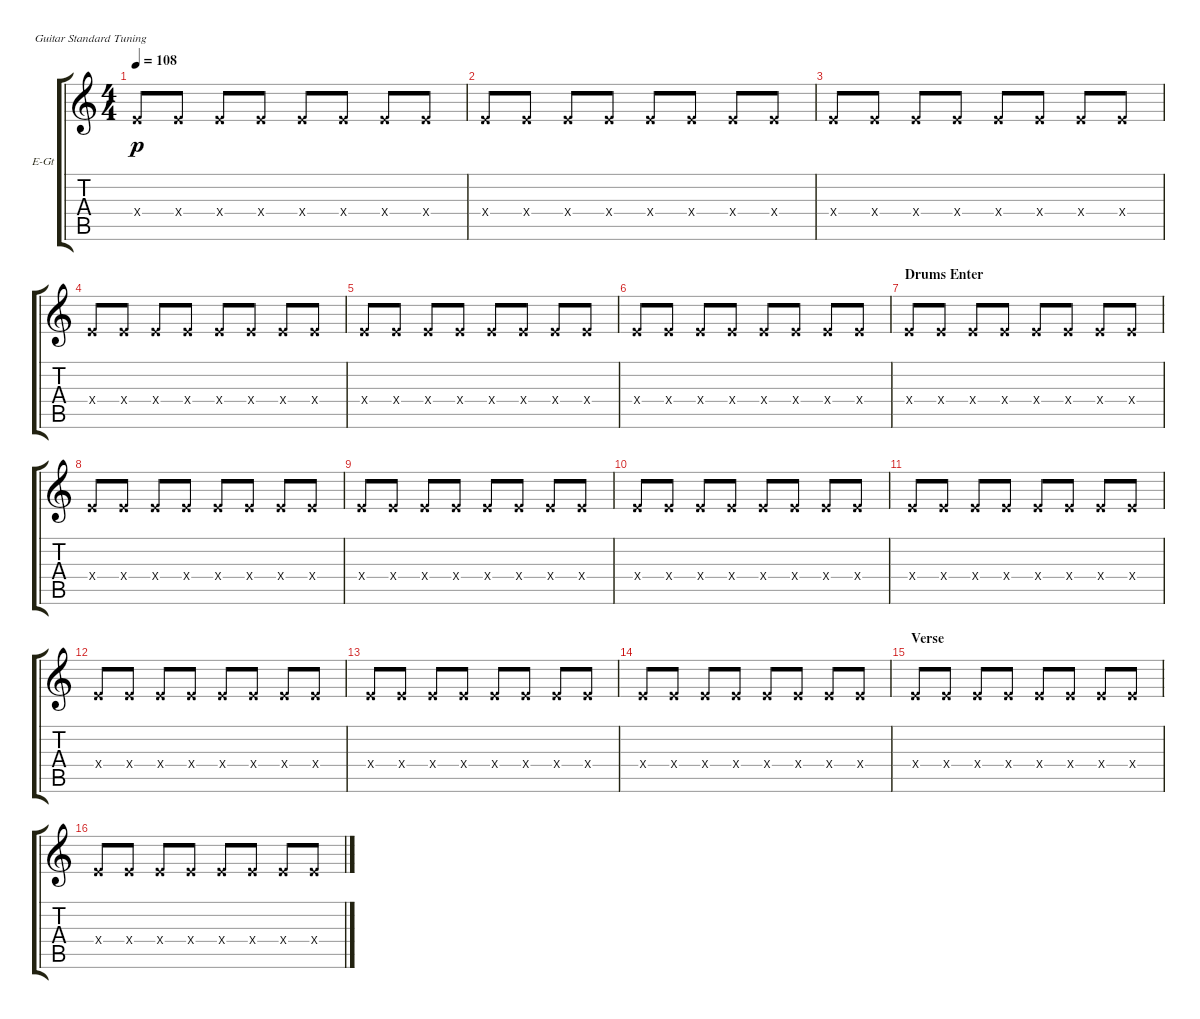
\bracketExtendMode groupsimilarinstruments
\firstSystemTrackNameOrientation horizontal
\otherSystemsTrackNameOrientation horizontal
\track ("Electric Guitar 3 (Chords)" "E-Gt") {instrument distortionguitar}
\staff {score tabs}
\tuning (E4 B3 G3 D3 A2 E2)
\ts (4 4)
\tempo 108
\clef g2
\scale
0.333333
\ks c
2.4{x}.8{dy p} 2.4{x}.8 2.4{x}.8 2.4{x}.8 2.4{x}.8 2.4{x}.8 2.4{x}.8 2.4{x}.8 |
\scale
0.333333 2.4{x}.8 2.4{x}.8 2.4{x}.8 2.4{x}.8 2.4{x}.8 2.4{x}.8 2.4{x}.8 2.4{x}.8 |
\scale
0.333333 2.4{x}.8 2.4{x}.8 2.4{x}.8 2.4{x}.8 2.4{x}.8 2.4{x}.8 2.4{x}.8 2.4{x}.8 |
\scale
0.333333 2.4{x}.8 2.4{x}.8 2.4{x}.8 2.4{x}.8 2.4{x}.8 2.4{x}.8 2.4{x}.8 2.4{x}.8 |
\scale
0.333333 2.4{x}.8 2.4{x}.8 2.4{x}.8 2.4{x}.8 2.4{x}.8 2.4{x}.8 2.4{x}.8 2.4{x}.8 |
\scale
0.333333 2.4{x}.8 2.4{x}.8 2.4{x}.8 2.4{x}.8 2.4{x}.8 2.4{x}.8 2.4{x}.8 2.4{x}.8 |
\section ("" "Drums Enter")
\scale
0.333333 2.4{x}.8 2.4{x}.8 2.4{x}.8 2.4{x}.8 2.4{x}.8 2.4{x}.8 2.4{x}.8 2.4{x}.8 |
\scale
0.333333 2.4{x}.8 2.4{x}.8 2.4{x}.8 2.4{x}.8 2.4{x}.8 2.4{x}.8 2.4{x}.8 2.4{x}.8 |
\scale
0.333333 2.4{x}.8 2.4{x}.8 2.4{x}.8 2.4{x}.8 2.4{x}.8 2.4{x}.8 2.4{x}.8 2.4{x}.8 |
\scale
0.333333 2.4{x}.8 2.4{x}.8 2.4{x}.8 2.4{x}.8 2.4{x}.8 2.4{x}.8 2.4{x}.8 2.4{x}.8 |
\scale
0.333333 2.4{x}.8 2.4{x}.8 2.4{x}.8 2.4{x}.8 2.4{x}.8 2.4{x}.8 2.4{x}.8 2.4{x}.8 |
\scale
0.333333 2.4{x}.8 2.4{x}.8 2.4{x}.8 2.4{x}.8 2.4{x}.8 2.4{x}.8 2.4{x}.8 2.4{x}.8 |
\scale
0.333333 2.4{x}.8 2.4{x}.8 2.4{x}.8 2.4{x}.8 2.4{x}.8 2.4{x}.8 2.4{x}.8 2.4{x}.8 |
\scale
0.333333 2.4{x}.8 2.4{x}.8 2.4{x}.8 2.4{x}.8 2.4{x}.8 2.4{x}.8 2.4{x}.8 2.4{x}.8 |
\section ("" "Verse")
\scale
0.333333 2.4{x}.8 2.4{x}.8 2.4{x}.8 2.4{x}.8 2.4{x}.8 2.4{x}.8 2.4{x}.8 2.4{x}.8 |
\scale
0.333333 2.4{x}.8 2.4{x}.8 2.4{x}.8 2.4{x}.8 2.4{x}.8 2.4{x}.8 2.4{x}.8 2.4{x}.8
